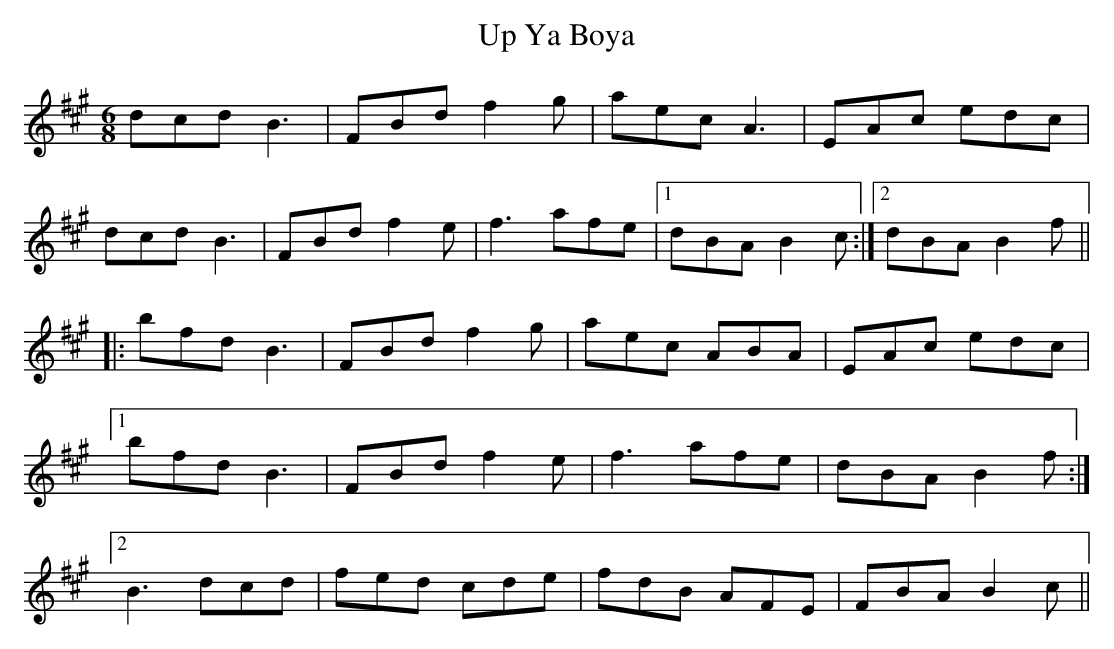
X:1
T:Up Ya Boya
M:6/8
K:Bdor
dcd B3|FBd f2g|aec A3|EAc edc|
dcd B3|FBd f2e|f3 afe|1 dBA B2c:|2 dBA B2f||
|:bfd B3|FBd f2g|aec ABA|EAc edc|
[1 bfd B3|FBd f2e|f3 afe|dBA B2f:|
[2 B3 dcd|fed cde|fdB AFE|FBA B2c||
